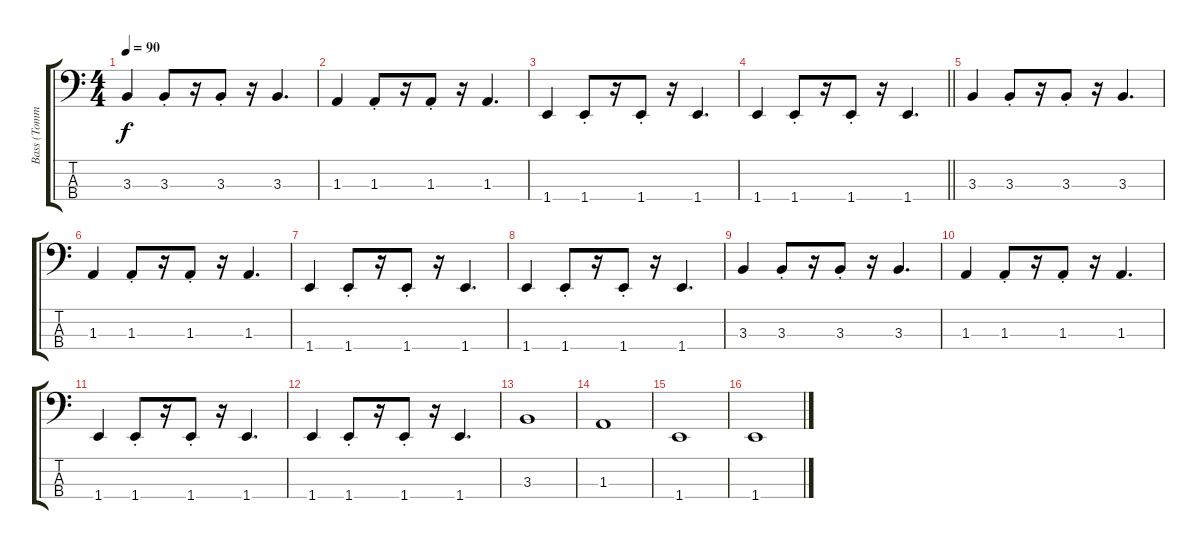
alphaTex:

\track ("Bass (Tommy Stinson)" "Bass (Tomm") {instrument electricbassfinger}
\staff {score tabs}
\tuning (Gb2 Db2 Ab1 Eb1) {hide}
\ts (4 4)
\tempo 90
\clef f4
\ks c
3.3.4{dy f} 3.3{st}.8 r.16 3.3{st}.8 r.16 3.3.4{d} |
1.3.4 1.3{st}.8 r.16 1.3{st}.8 r.16 1.3.4{d} |
1.4.4 1.4{st}.8 r.16 1.4{st}.8 r.16 1.4.4{d} |
\barLineRight lightlight
1.4.4 1.4{st}.8 r.16 1.4{st}.8 r.16 1.4.4{d} |
3.3.4 3.3{st}.8 r.16 3.3{st}.8 r.16 3.3.4{d} |
1.3.4 1.3{st}.8 r.16 1.3{st}.8 r.16 1.3.4{d} |
1.4.4 1.4{st}.8 r.16 1.4{st}.8 r.16 1.4.4{d} |
1.4.4 1.4{st}.8 r.16 1.4{st}.8 r.16 1.4.4{d} |
3.3.4 3.3{st}.8 r.16 3.3{st}.8 r.16 3.3.4{d} |
1.3.4 1.3{st}.8 r.16 1.3{st}.8 r.16 1.3.4{d} |
1.4.4 1.4{st}.8 r.16 1.4{st}.8 r.16 1.4.4{d} |
1.4.4 1.4{st}.8 r.16 1.4{st}.8 r.16 1.4.4{d} |
3.3.1 |
1.3.1 |
1.4.1 |
1.4.1
